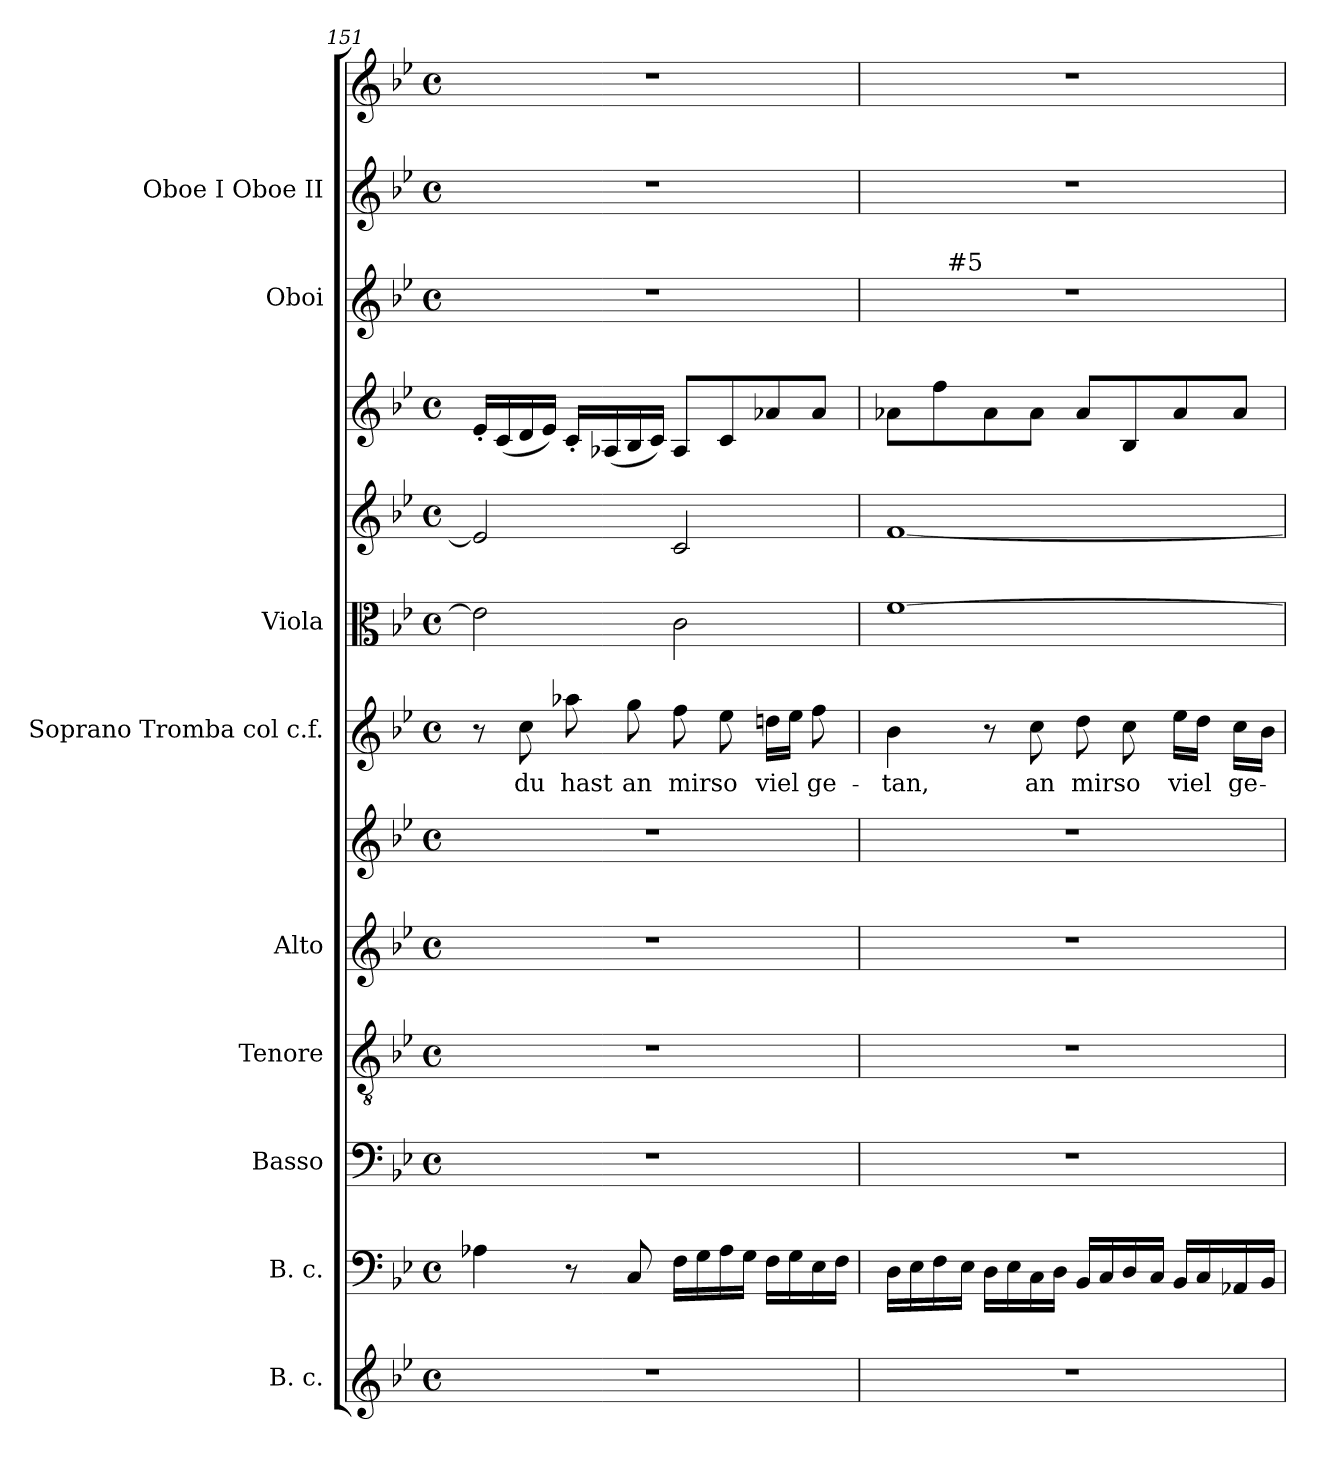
**kern	**kern	**kern	**kern	**kern	**kern	**kern	**text	**kern	**kern	**kern	**kern	**kern	**kern
*part12	*part11	*part10	*part9	*part8	*part7	*part6	*part6	*part5	*part4	*part3	*part2	*part1	*part1
*staff13	*staff12	*staff11	*staff10	*staff9	*staff8	*staff7	*staff7	*staff6	*staff5	*staff4	*staff3	*staff2	*staff1
*I"B. c.	*I"B. c.	*I"Basso	*I"Tenore	*I"Alto	*	*I"Soprano Tromba col c.f.	*	*I"Viola	*	*	*I"Oboi	*I"Oboe I Oboe II	*
*	*I'B. c.	*I'Basso	*I'Tenore	*I'Alto	*	*I'Soprano	*	*I'Viola	*	*	*	*I'Ob	*
*clefG2	*clefF4	*clefF4	*clefGv2	*clefG2	*clefG2	*clefG2	*	*clefC3	*clefG2	*clefG2	*clefG2	*clefG2	*clefG2
*k[b-e-]	*k[b-e-]	*k[b-e-]	*k[b-e-]	*k[b-e-]	*k[b-e-]	*k[b-e-]	*	*k[b-e-]	*k[b-e-]	*k[b-e-]	*k[b-e-]	*k[b-e-]	*k[b-e-]
*B-:	*B-:	*B-:	*B-:	*B-:	*B-:	*B-:	*	*B-:	*B-:	*B-:	*B-:	*B-:	*B-:
*M4/4	*M4/4	*M4/4	*M4/4	*M4/4	*M4/4	*M4/4	*	*M4/4	*M4/4	*M4/4	*M4/4	*M4/4	*M4/4
*met(c)	*met(c)	*met(c)	*met(c)	*met(c)	*met(c)	*met(c)	*	*met(c)	*met(c)	*met(c)	*met(c)	*met(c)	*met(c)
=151	=151	=151	=151	=151	=151	=151	=151	=151	=151	=151	=151	=151	=151
1r	4A-X>\	1r	1r	1r	1r	8r	.	2e-\]	2e-/]	16e-'</LL	1r	1r	1r
.	.	.	.	.	.	.	.	.	.	(<16c/	.	.	.
!	!	!	!	!	!	!	!LO:LY:b	!	!	!	!	!	!
.	.	.	.	.	.	8cc\	du	.	.	16d/	.	.	.
.	.	.	.	.	.	.	.	.	.	16e-/JJ)	.	.	.
!	!	!	!	!	!	!	!LO:LY:b	!	!	!	!	!	!
.	8r	.	.	.	.	8aa-X\	hast	.	.	16c'</LL	.	.	.
.	.	.	.	.	.	.	.	.	.	(<16A-X/	.	.	.
!	!	!	!	!	!	!	!LO:LY:b	!	!	!	!	!	!
.	8C/	.	.	.	.	8gg\	an	.	.	16B-/	.	.	.
.	.	.	.	.	.	.	.	.	.	16c/JJ)	.	.	.
!	!	!	!	!	!	!	!LO:LY:b	!	!	!	!	!	!
.	16F\LL	.	.	.	.	8ff\	mirso	2c\	2c/	8A-/L	.	.	.
.	16G\	.	.	.	.	.	.	.	.	.	.	.	.
.	16A-\	.	.	.	.	8ee-\	.	.	.	8c/	.	.	.
.	16G\JJ	.	.	.	.	.	.	.	.	.	.	.	.
!	!	!	!	!	!	!	!LO:LY:b	!	!	!	!	!	!
.	16F>\LL	.	.	.	.	16ddn\LL	viel	.	.	8a-X/	.	.	.
.	16G\	.	.	.	.	16ee-\JJ	.	.	.	.	.	.	.
!	!	!	!	!	!	!	!LO:LY:b	!	!	!	!	!	!
.	16E->\	.	.	.	.	8ff\	ge-	.	.	8a-/J	.	.	.
.	16F\JJ	.	.	.	.	.	.	.	.	.	.	.	.
=152	=152	=152	=152	=152	=152	=152	=152	=152	=152	=152	=152	=152	=152
!	!	!	!	!	!	!	!LO:LY:b	!	!	!	!	!	!
*	*	*	*	*	*	*	*	*	*	*	*^	*	*
1r	16D>\LL	1r	1r	1r	1r	4b-\	-tan,	[>1f	[<1f	8a-X\L	1r	8ryy	1r	1r
.	16E-\	.	.	.	.	.	.	.	.	.	.	.	.	.
.	16F\	.	.	.	.	.	.	.	.	8ff\	.	32ryy	.	.
!	!	!	!	!	!	!	!	!	!	!	!	!LO:TX:a:t=#5	!	!
.	.	.	.	.	.	.	.	.	.	.	.	2ryy	.	.
.	16E-\JJ	.	.	.	.	.	.	.	.	.	.	.	.	.
.	16D\LL	.	.	.	.	8r	.	.	.	8a-\	.	.	.	.
.	16E-\	.	.	.	.	.	.	.	.	.	.	.	.	.
!	!	!	!	!	!	!	!LO:LY:b	!	!	!	!	!	!	!
.	16C\	.	.	.	.	8cc\	an	.	.	8a-\J	.	.	.	.
.	16D\JJ	.	.	.	.	.	.	.	.	.	.	.	.	.
!	!	!	!	!	!	!	!LO:LY:b	!	!	!	!	!	!	!
.	16BB-/LL	.	.	.	.	8dd\	mirso	.	.	8a-/L	.	.	.	.
.	16C/	.	.	.	.	.	.	.	.	.	.	.	.	.
.	16D/	.	.	.	.	8cc\	.	.	.	8B-/	.	.	.	.
.	.	.	.	.	.	.	.	.	.	.	.	4ryy	.	.
.	16C/JJ	.	.	.	.	.	.	.	.	.	.	.	.	.
!	!	!	!	!	!	!	!LO:LY:b	!	!	!	!	!	!	!
.	16BB-/LL	.	.	.	.	16ee-\LL	viel	.	.	8a-/	.	.	.	.
.	16C/	.	.	.	.	16dd\JJ	.	.	.	.	.	.	.	.
!	!	!	!	!	!	!	!LO:LY:b	!	!	!	!	!	!	!
.	16AA-X/	.	.	.	.	16cc\LL	ge-	.	.	8a-/J	.	.	.	.
.	.	.	.	.	.	.	.	.	.	.	.	16.ryy	.	.
.	16BB-/JJ	.	.	.	.	16b-\JJ	.	.	.	.	.	.	.	.
*	*	*	*	*	*	*	*	*	*	*	*v	*v	*	*
=	=	=	=	=	=	=	=	=	=	=	=	=	=
*-	*-	*-	*-	*-	*-	*-	*-	*-	*-	*-	*-	*-	*-
